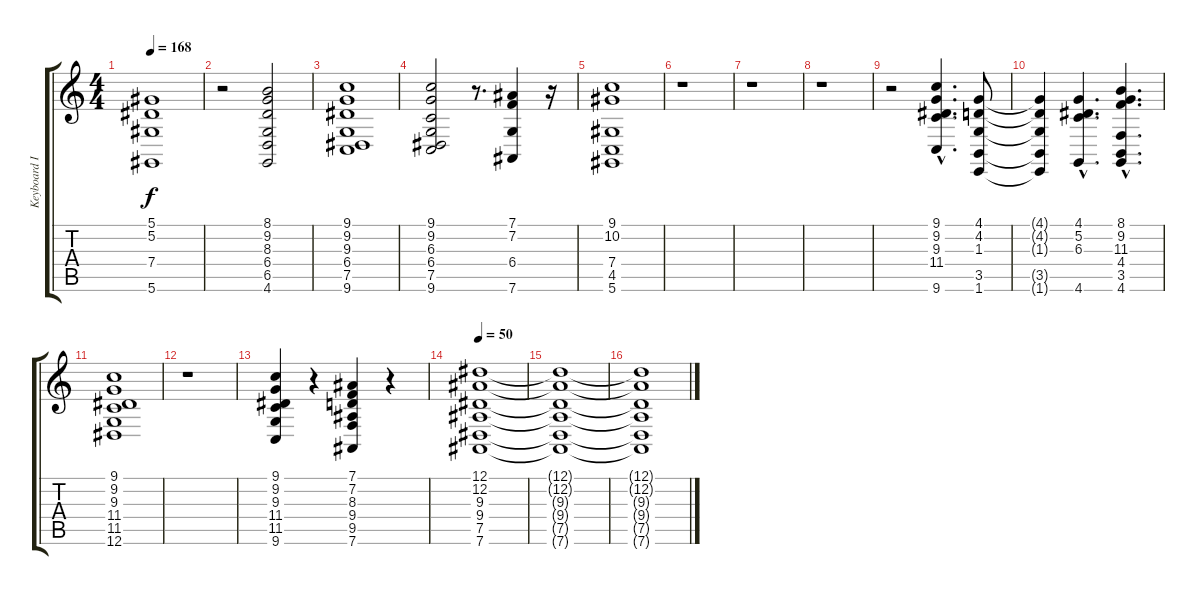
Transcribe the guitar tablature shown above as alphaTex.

\track ("Keyboard II" "Keyboard I") {instrument choiraahs}
\staff {score tabs}
\tuning (Eb4 Bb3 Gb3 Db3 Ab2 Eb2) {hide}
\ts (4 4)
\tempo 168
\clef g2
\ks c
(5.1 5.2 7.4 5.6).1{dy f} |
r.2 (8.1 9.2 8.3 6.4 6.5 4.6).2 |
(9.1 9.2 9.3 6.4 7.5 9.6).1 |
(9.1 9.2 6.3 6.4 7.5 9.6).2 r.8{d} (7.1 7.2 6.4 7.6).4 r.16 |
(9.1 10.2 7.4 4.5 5.6).1 |
r.1 |
r.1 |
r.1 |
r.2 (9.1{hac} 9.2{hac} 9.3{hac} 11.4{hac} 9.6{hac}).4{d} (4.1 4.2 1.3 3.5 1.6).8 |
(4.1{t} 4.2{t} 1.3{t} 3.5{t} 1.6{t}).4 (4.1{hac} 5.2{hac} 6.3{hac} 4.6{hac}).4{d} (8.1{hac} 9.2{hac} 11.3{hac} 4.4{hac} 3.5{hac} 4.6{hac}).4{d} |
(9.1 9.2 9.3 11.4 11.5 12.6).1 |
r.1 |
(9.1 9.2 9.3 11.4 11.5 9.6).4 r.4 (7.1 7.2 8.3 9.4 9.5 7.6).4 r.4 |
\tempo 50
(12.1 12.2 9.3 9.4 7.5 7.6).1 |
(12.1{t} 12.2{t} 9.3{t} 9.4{t} 7.5{t} 7.6{t}).1 |
(12.1{t} 12.2{t} 9.3{t} 9.4{t} 7.5{t} 7.6{t}).1
